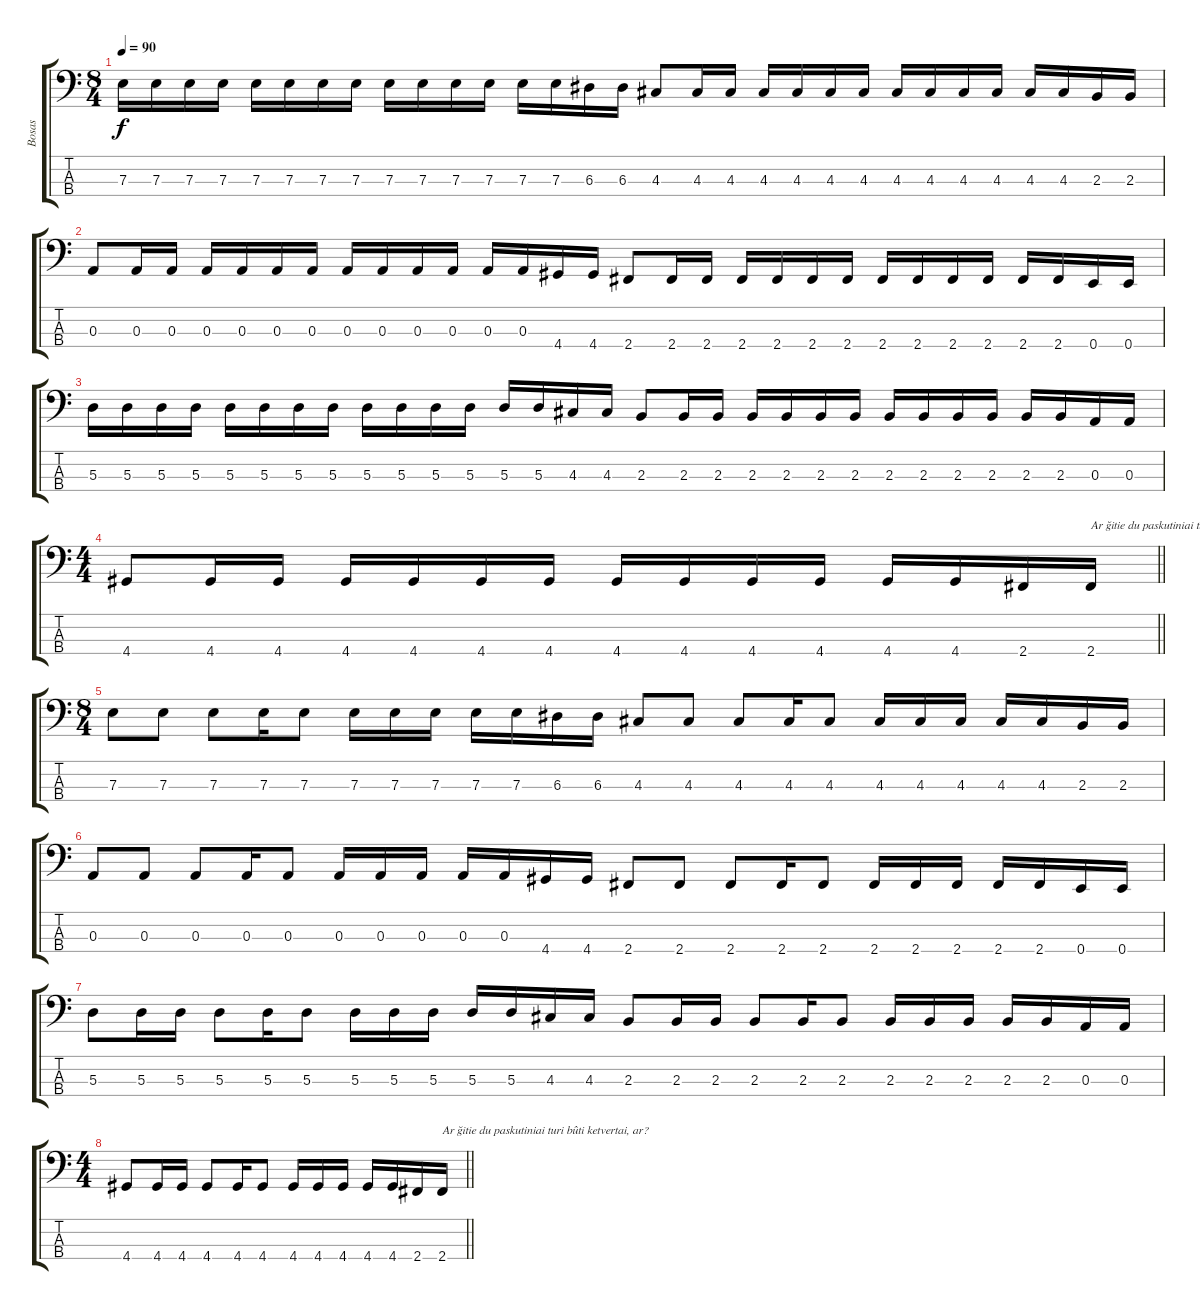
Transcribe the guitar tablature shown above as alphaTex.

\track ("Bosas" "Bosas") {instrument electricbassfinger}
\staff {score tabs}
\tuning (G2 D2 A1 E1) {hide}
\ts (8 4)
\tempo 90
\clef f4
\ks c
7.3.16{dy f instrument electricbassfinger} 7.3.16 7.3.16 7.3.16 7.3.16 7.3.16 7.3.16 7.3.16 7.3.16 7.3.16 7.3.16 7.3.16 7.3.16 7.3.16 6.3.16 6.3.16 4.3.8 4.3.16 4.3.16 4.3.16 4.3.16 4.3.16 4.3.16 4.3.16 4.3.16 4.3.16 4.3.16 4.3.16 4.3.16 2.3.16 2.3.16 |
0.3.8 0.3.16 0.3.16 0.3.16 0.3.16 0.3.16 0.3.16 0.3.16 0.3.16 0.3.16 0.3.16 0.3.16 0.3.16 4.4.16 4.4.16 2.4.8 2.4.16 2.4.16 2.4.16 2.4.16 2.4.16 2.4.16 2.4.16 2.4.16 2.4.16 2.4.16 2.4.16 2.4.16 0.4.16 0.4.16 |
5.3.16 5.3.16 5.3.16 5.3.16 5.3.16 5.3.16 5.3.16 5.3.16 5.3.16 5.3.16 5.3.16 5.3.16 5.3.16 5.3.16 4.3.16 4.3.16 2.3.8 2.3.16 2.3.16 2.3.16 2.3.16 2.3.16 2.3.16 2.3.16 2.3.16 2.3.16 2.3.16 2.3.16 2.3.16 0.3.16 0.3.16 |
\ts (4 4)
\barLineRight lightlight
4.4.8 4.4.16 4.4.16 4.4.16 4.4.16 4.4.16 4.4.16 4.4.16 4.4.16 4.4.16 4.4.16 4.4.16 4.4.16 2.4.16 2.4.16{txt "Ar ğitie du paskutiniai turi bûti ketvertai, ar?"} |
\ts (8 4)
\section ("" "")
7.3.8 7.3.8 7.3.8 7.3.16 7.3.8 7.3.16 7.3.16 7.3.16 7.3.16 7.3.16 6.3.16 6.3.16 4.3.8 4.3.8 4.3.8 4.3.16 4.3.8 4.3.16 4.3.16 4.3.16 4.3.16 4.3.16 2.3.16 2.3.16 |
0.3.8 0.3.8 0.3.8 0.3.16 0.3.8 0.3.16 0.3.16 0.3.16 0.3.16 0.3.16 4.4.16 4.4.16 2.4.8 2.4.8 2.4.8 2.4.16 2.4.8 2.4.16 2.4.16 2.4.16 2.4.16 2.4.16 0.4.16 0.4.16 |
5.3.8 5.3.16 5.3.16 5.3.8 5.3.16 5.3.8 5.3.16 5.3.16 5.3.16 5.3.16 5.3.16 4.3.16 4.3.16 2.3.8 2.3.16 2.3.16 2.3.8 2.3.16 2.3.8 2.3.16 2.3.16 2.3.16 2.3.16 2.3.16 0.3.16 0.3.16 |
\ts (4 4)
\barLineRight lightlight
4.4.8 4.4.16 4.4.16 4.4.8 4.4.16 4.4.8 4.4.16 4.4.16 4.4.16 4.4.16 4.4.16 2.4.16 2.4.16{txt "Ar ğitie du paskutiniai turi bûti ketvertai, ar?"}
